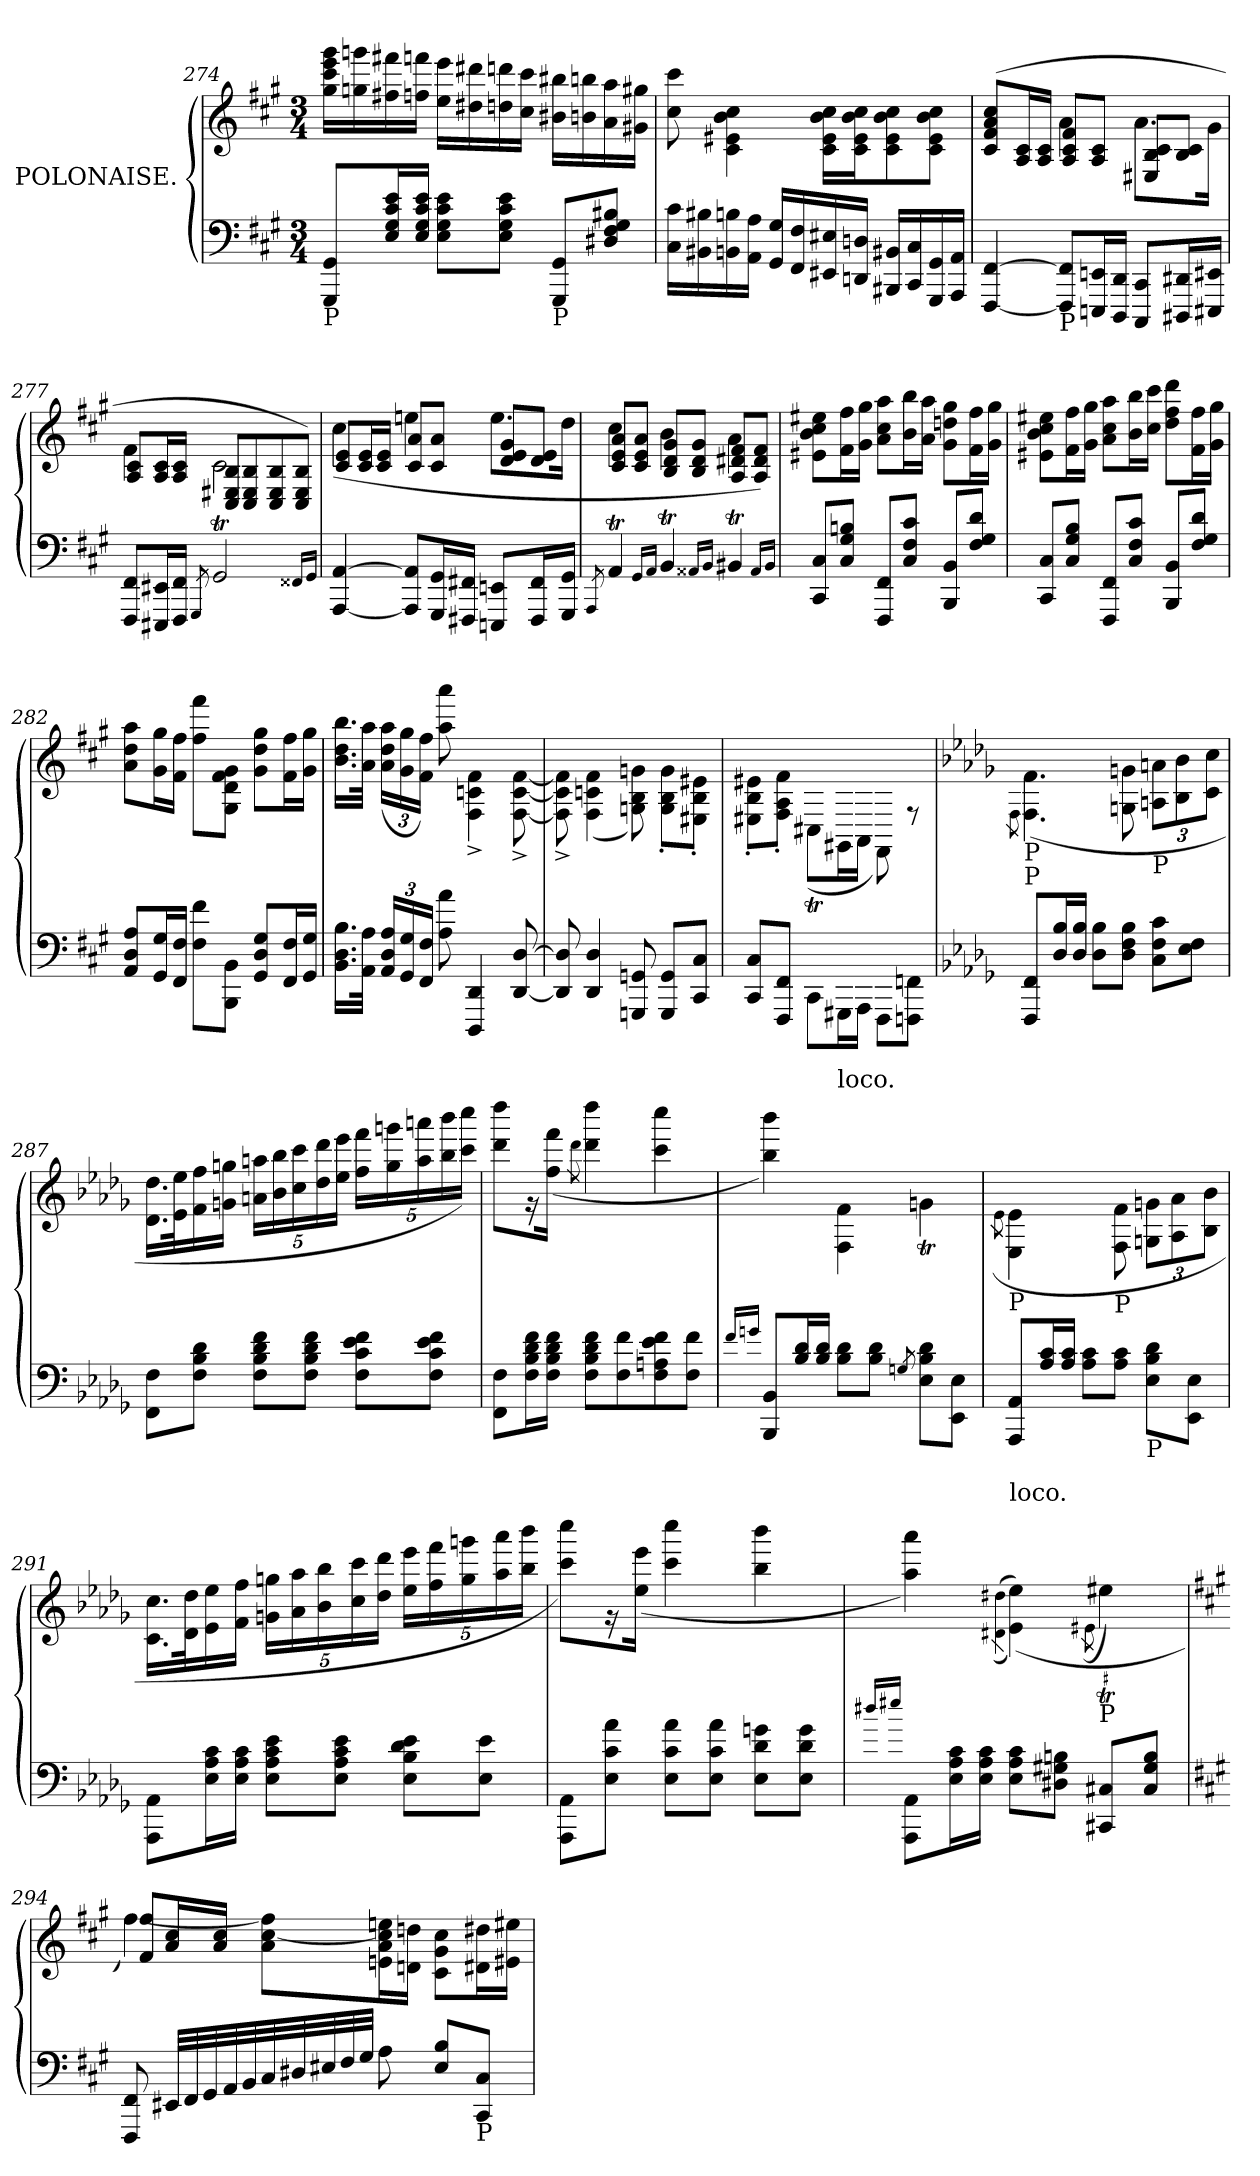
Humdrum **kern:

**kern	**kern
*part1	*part1
*staff2	*staff1
*I"POLONAISE.	*
*clefF4	*clefG2
*k[f#c#g#]	*k[f#c#g#]
*M3/4	*M3/4
=274	=274
*	*^
!LO:TX:b:t=P	!	!
8GGG#/ 8GG#/L	2.ryy	16gg#\ 16ccc#\ 16eee\ 16ggg#\LL
.	.	16ggn\ 16gggn\
16E/ 16G#/ 16c#/ 16e/L	.	16ff#X\ 16fff#X\
16E/ 16G#/ 16c#/ 16e/JJ	.	16ffn\ 16fffn\JJ
8E\ 8G#\ 8c#\ 8e\L	.	16ee\ 16eee\LL
.	.	16dd#X\ 16ddd#X\
8E\ 8G#\ 8c#\ 8e\J	.	16ddn\ 16dddn\
.	.	16cc#\ 16ccc#\JJ
!LO:TX:b:t=P	!	!
8GGG#/ 8GG#/L	.	16b#X\ 16bb#X\LL
.	.	16bn\ 16bbn\
8D#X/ 8F#/ 8G#/ 8B#X/J	.	16a\ 16aa\
.	.	16g#X\ 16gg#X\JJ
!!LO:LB:g=z	!!
=275	=275	=275
16C#\ 16c#\LL	2.ryy	8cc#\ 8ccc#\
16BB#X\ 16B#X\	.	.
16BBn\ 16Bn\	.	4c#\ 4e#X\ 4b\ 4cc#\
16AA\ 16A\JJ	.	.
16GG#/ 16G#/LL	.	.
16FF#/ 16F#/	.	.
16EE#X/ 16E#X/	.	16c#\ 16e#\ 16b\ 16cc#\LL
16DDn/ 16Dn/JJ	.	16c#\ 16e#\ 16b\ 16cc#\J
16BBB#X/ 16BB#X/LL	.	8c#\ 8e#\ 8b\ 8cc#\
16CC#/ 16C#/	.	.
16GGG#/ 16GG#/	.	8c#\ 8e#\ 8b\ 8cc#\J
16AAA/ 16AA/JJ	.	.
=276	=276	=276
*	*	*^
[4FFF#/ [4FF#/	2.ryy	4ryy	(>8c#/ 8f#/ 8a/ 8cc#/L
.	.	.	16A/ 16c#/L
.	.	.	16A/ 16c#/JJ
!LO:TX:b:t=P	!	!	!
8FFF#/] 8FF#/]L	.	4a\	8A/ 8c#/ 8f#/L
16EEEn/ 16EEn/L	.	.	8A/ 8c#/J
16DDD/ 16DD/JJ	.	.	.
8CCC#/ 8CC#/L	.	8.a\L	8E#X/ 8B/ 8c#/L
16DDD#X/ 16DD#X/L	.	.	8B/ 8c#/J
16EEE#X/ 16EE#X/JJ	.	16g#\Jk	.
=277	=277	=277	=277
8FFF#/ 8FF#/L	2.ryy	4f#\	8A/ 8c#/L
16EEE#X/ 16EE#X/L	.	.	16A/ 16c#/L
16FFF#/ 16FF#/JJ	.	.	16A/ 16c#/JJ
8qGGG#/	.	.	.
2GG#t/	.	2c#\	8C#/ 8E#X/ 8B/L
.	.	.	8C#/ 8E#/ 8B/
.	.	.	8C#/ 8E#/ 8B/
.	.	.	8C#/ 8E#/ 8B/J)
16qFF##X/LL	.	.	.
16qGG#/JJ	.	.	.
!!LO:LB:g=z	!!	!!
=278	=278	=278	=278
[4AAA/ [4AA/	2.ryy	(>4cc#\	8c#/ 8e/L
.	.	.	16c#/ 16e/L
.	.	.	16c#/ 16e/JJ
8AAA/] 8AA/]L	.	4een\	8c#/ 8a/L
16GGG#/ 16GG#/L	.	.	8c#/ 8a/J
16FFF#X/ 16FF#X/JJ	.	.	.
8EEEn/ 8EEn/L	.	8.ee\L	8d/ 8e/ 8g#/L
16FFF#/ 16FF#/L	.	.	8d/ 8e/J
16GGG#/ 16GG#/JJ	.	16dd\Jk	.
=279	=279	=279	=279
8qAAA/	.	.	.
4AAT/	2.ryy	4cc#\	8c#/ 8e/ 8a/L
.	.	.	8c#/ 8e/ 8a/J
16qGG#/LL	.	.	.
16qAA/JJ	.	.	.
4BBT/	.	4b\	8B/ 8d/ 8g#/L
.	.	.	8B/ 8d/ 8g#/J
16qAA##X/LL	.	.	.
16qBB/JJ	.	.	.
4BB#Xt/	.	4a\	8A/ 8d#X/ 8f#/L
.	.	.	8A/ 8d#/ 8f#/J)
*	*v	*v	*v
16qAA##/LL	.
16qBB#/JJ	.
=280	=280
*	*^
8CC#/ 8C#/L	2.ryy	8e#X\ 8b\ 8cc#\ 8ee#X\L
8C#/ 8G#/ 8Bn/J	.	16f#\ 16ff#\L
.	.	16g#\ 16gg#\JJ
8FFF#/ 8FF#/L	.	8a\ 8cc#\ 8aa\L
8C#/ 8F#/ 8c#/J	.	16b\ 16bb\L
.	.	16a\ 16aa\JJ
8BBB/ 8BB/L	.	8g#\ 8ddn\ 8gg#\L
8F#/ 8G#/ 8d/J	.	16f#\ 16ff#\L
.	.	16g#\ 16gg#\JJ
!!LO:LB:g=z	!!
=281	=281	=281
8CC#/ 8C#/L	2.ryy	8e#X\ 8b\ 8cc#\ 8ee#X\L
8C#/ 8G#/ 8B/J	.	16f#\ 16ff#\L
.	.	16g#\ 16gg#\JJ
8FFF#/ 8FF#/L	.	8a\ 8cc#\ 8aa\L
8C#/ 8F#/ 8c#/J	.	16b\ 16bb\L
.	.	16cc#\ 16ccc#\JJ
8BBB/ 8BB/L	.	8dd\ 8ff#\ 8ddd\L
8F#/ 8G#/ 8d/J	.	16f#\ 16ff#\L
.	.	16g#\ 16gg#\JJ
=282	=282	=282
8AA/ 8D/ 8A/L	2.ryy	8a\ 8dd\ 8aa\L
16GG#/ 16G#/L	.	16g#\ 16gg#\L
16FF#/ 16F#/JJ	.	16f#\ 16ff#\JJ
8F#\ 8f#\L	.	8ff#\ 8fff#\L
8BBB\ 8BB\J	.	8G#\ 8d\ 8f#\ 8g#\J
8GG#/ 8D/ 8G#/L	.	8g#\ 8dd\ 8gg#\L
16FF#/ 16F#/L	.	16f#\ 16ff#\L
16GG#/ 16G#/JJ	.	16g#\ 16gg#\JJ
=283	=283	=283
16.BB\ 16.D\ 16.B\LL	2.ryy	16.b\ 16.dd\ 16.bb\LL
32AA\ 32A\JJk	.	32a\ 32aa\JJk
*Xbrackettup	*	*Xbrackettup
24AA/ 24D/ 24A/LL	.	(>24a\ 24dd\ 24aa\LL
24GG#/ 24G#/	.	24g#\ 24gg#\
24FF#/ 24F#/JJ	.	24f#\ 24ff#\JJ)
8A\ 8a\	.	8aa\ 8aaa\
4DDD/ 4DD/	.	4F#\^ 4cn\^ 4f#\^
[8DD/ [8D/	.	[8F#\^ [8c\^ [8f#\^
=284	=284	=284
8DD/] 8D/]	2.ryy	8F#\]^ 8c\]^ 8f#\]^
4DD/ 4D/	.	(>4F#\ 4cn\ 4f#\
8GGGn/ 8GGn/	.	8Gn\ 8B\ 8gn\)
8GGG/ 8GG/L	.	8G\' 8B\' 8g\'L
8CC#/ 8C#/J	.	8E#X\' 8B\' 8e#X\'J
!!LO:PB:g=z	!!
=285	=285	=285
8CC#/ 8C#/L	2.ryy	8E#X\' 8B\' 8e#X\'L
8FFF#/ 8FF#/J	.	8F#\' 8A\' 8f#\'J
8CC#\L	.	(>8C#Xt\L
16GGG#X\L	.	16GG#X\L
16AAA\JJ	.	16AA\JJ
8FFF#\L	.	8FF#\)
8FFFn\ 8FFn\J	.	8rF
=286	=286	=286
*k[b-e-a-d-g-]	*k[b-e-a-d-g-]	*
.	.	8qF\
!	!LO:TX:b:t=P	!
!	!LO:TX:b:t=P	!
8FFF/ 8FF/L	2.ryy	(>4.F\ 4.f\
16D-/ 16B-/L	.	.
16D-/ 16B-/JJ	.	.
8D-\ 8B-\L	.	.
8D-\ 8F\ 8B-\J	.	8Gn\ 8gn\
!	!	!LO:TX:b:t=P
8C\ 8F\ 8c\L	.	12An\ 12an\L
.	.	12B-\ 12b-\
8E-\ 8F\J	.	.
.	.	12c\ 12cc\J
=287	=287	=287
8FF\ 8F\L	2.ryy	16.d-\ 16.dd-\LL
.	.	32e-\ 32ee-\K
8F\ 8B-\ 8d-\J	.	16f\ 16ff\
.	.	16gn\ 16ggn\JJ
8F\ 8B-\ 8d-\ 8f\L	.	20an\ 20aan\LL
.	.	20b-\ 20bb-\
.	.	20cc\ 20ccc\
8F\ 8B-\ 8d-\ 8f\J	.	.
.	.	20dd-\ 20ddd-\
.	.	20ee-\ 20eee-\JJ
8F\ 8c\ 8e-\ 8f\L	.	20ff\ 20fff\LL
.	.	20gg\ 20gggn\
.	.	20aa\ 20aaan\
8F\ 8c\ 8e-\ 8f\J	.	.
.	.	20bb-\ 20bbb-\
.	.	20ccc\ 20cccc\JJ)
!!LO:LB:g=z	!!
=288	=288	=288
8FF\ 8F\L	2.ryy	8ddd-\ 8dddd-\L
16F\ 16B-\ 16d-\ 16f\L	.	16r
16F\ 16B-\ 16d-\ 16f\JJ	.	(>16ff\ 16fff\Jk
.	.	8qddd-\
8F\ 8B-\ 8d-\ 8f\L	.	4ddd-\ 4dddd-\
8F\ 8f\	.	.
8F\ 8An\ 8e-\ 8f\	.	4ccc\ 4cccc\
8F\ 8f\J	.	.
=289	=289	=289
16qf/LL	.	.
16qgn/JJ	.	.
8BBB-/ 8BB-/L	2.ryy	4bb-\ 4bbb-\)
16B-/ 16d-/L	.	.
16B-/ 16d-/JJ	.	.
!	!	!LO:TX:a:t=loco.
8B-\ 8d-\L	.	4F\ 4f\
8B-\ 8d-\J	.	.
8qGn/	.	.
8E-\ 8B-\ 8d-\L	.	4gnt\
8EE-\ 8E-\J	.	.
=290	=290	=290
.	.	(>8qe-\
!	!LO:TX:b:t=P	!
8AAA-/ 8AA-/L	2.ryy	4E-\ 4e-\
16A-/ 16c/L	.	.
16A-/ 16c/JJ	.	.
8A-\ 8c\L	.	8ryy
!	!	!LO:TX:b:t=P
8A-\ 8c\J	.	8F\ 8f\
!LO:TX:b:t=P	!	!
8E-\ 8B-\ 8d-\L	.	12Gn\ 12gn\L
.	.	12A-\ 12a-\
8EE-\ 8E-\J	.	.
.	.	12B-\ 12b-\J
!!LO:LB:g=z	!!
=291	=291	=291
8AAA-\ 8AA-\L	2.ryy	16.c\ 16.cc\LL
.	.	32d-\ 32dd-\K
16E-\ 16A-\ 16c\L	.	16e-\ 16ee-\
16E-\ 16A-\ 16c\JJ	.	16f\ 16ff\JJ
8E-\ 8A-\ 8c\ 8e-\L	.	20gn\ 20ggn\LL
.	.	20a-\ 20aa-\
.	.	20b-\ 20bb-\
8E-\ 8A-\ 8c\ 8e-\J	.	.
.	.	20cc\ 20ccc\
.	.	20dd-\ 20ddd-\JJ
8E-\ 8B-\ 8d-\ 8e-\L	.	20ee-\ 20eee-\LL
.	.	20ff\ 20fff\
.	.	20gg\ 20gggn\
8E-\ 8e-\J	.	.
.	.	20aa-\ 20aaa-\
.	.	20bb-\ 20bbb-\JJ
=292	=292	=292
8AAA-\ 8AA-\L	2.ryy	8ccc\ 8cccc\L)
8E-\ 8c\ 8a-\J	.	16r
.	.	(>16ee-\ 16eee-\Jk
8E-\ 8c\ 8a-\L	.	4ccc\ 4cccc\
8E-\ 8c\ 8a-\J	.	.
8E-\ 8d-\ 8gn\L	.	4bb-\ 4bbb-\
8E-\ 8d-\ 8g\J	.	.
=293	=293	=293
16qdd#X/LL	.	.
16qee#X/JJ	.	.
8AAA-\ 8AA-\L	2.ryy	4aa-\ 4aaa-\)
16E-\ 16A-\ 16c\L	.	.
16E-\ 16A-\ 16c\JJ	.	.
.	.	(<(>4qd#X\ 4qdd#X\
!	!	!LO:TX:a:t=loco.
8E-\ 8A-\ 8c\L	.	(>4e-\ 4ee-\))
8D#X\ 8G#X\ 8Bn\J	.	.
.	.	(>8qe#X\
!	!	!LO:TX:b:t=P
8CC#X/ 8C#X/L	.	4ee#Xt\)
8C#/ 8G#/ 8B/J	.	.
*	*v	*v
!!LO:LB:g=z
=294	=294
*k[f#c#g#]	*k[f#c#g#]
*	*^
*	*	*^
8FFF#/ 8FF#/	2.ryy	[4ff#\)	8f#/ 8ff#/L
*Xtuplet	*	*	*
40EE#X!/LLL	.	.	16a/ 16cc#/L
40FF#!/	.	.	.
40GG#!/	.	.	.
.	.	.	16a/ 16cc#/JJ
40AA!/	.	.	.
40BB!/	.	.	.
40C#!/	.	8a\ [8cc#\ 8ff#\]L	2ryy
40D#X!/	.	.	.
40E#X!/	.	.	.
40F#!/	.	.	.
40G#!/JJJ	.	.	.
8A\	.	16en\ 16a\ 16cc#\] 16een\L	.
.	.	16dn\ 16ddn\JJ	.
8E#/ 8B/L	.	8c#\ 8g#\ 8cc#\L	.
!LO:TX:b:t=P	!	!	!
8CC#/ 8C#/J	.	16d#X\ 16dd#X\L	.
.	.	16e#X\ 16ee#X\JJ	.
*	*v	*v	*v
=	=
*-	*-
